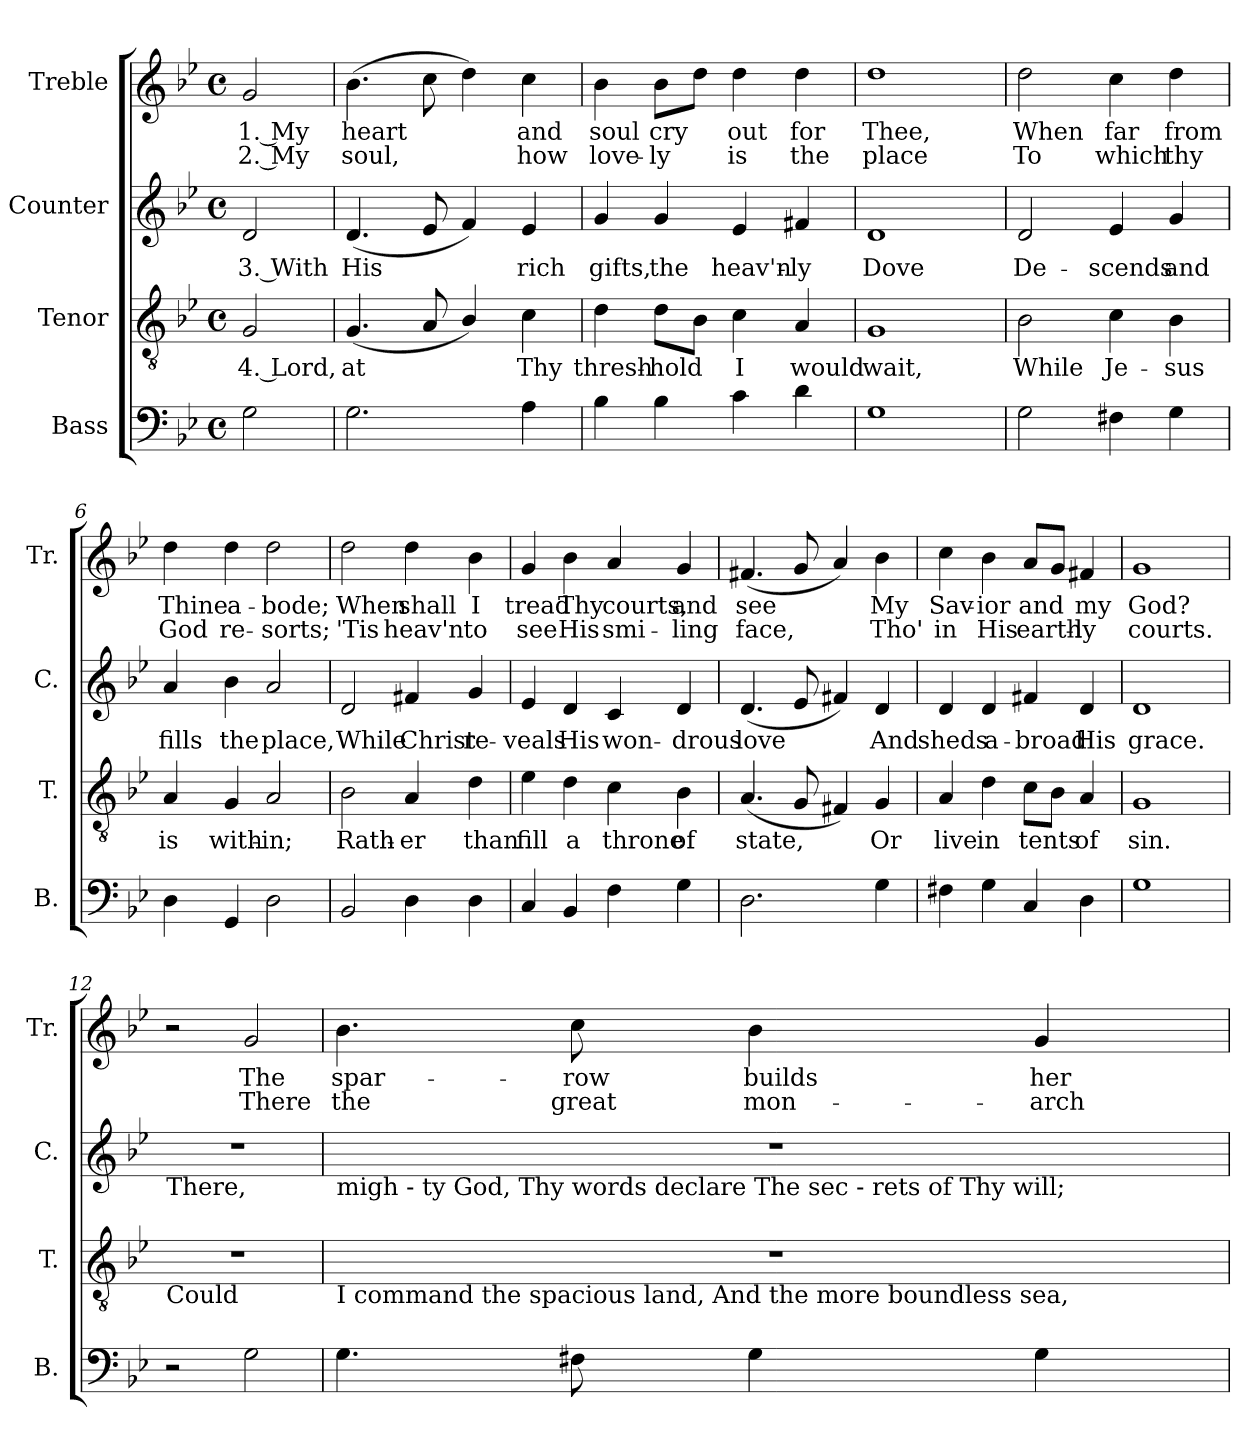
**kern	**kern	**text	**kern	**text	**kern	**text	**text
*part4	*part3	*part3	*part2	*part2	*part1	*part1	*part1
*staff4	*staff3	*staff3	*staff2	*staff2	*staff1	*staff1	*staff1
*I"Bass	*I"Tenor	*	*I"Counter	*	*I"Treble	*	*
*I'B.	*I'T.	*	*I'C.	*	*I'Tr.	*	*
*clefF4	*clefGv2	*	*clefG2	*	*clefG2	*	*
*k[b-e-]	*k[b-e-]	*	*k[b-e-]	*	*k[b-e-]	*	*
*M4/4	*M4/4	*	*M4/4	*	*M4/4	*	*
*met(c)	*met(c)	*	*met(c)	*	*met(c)	*	*
=1	=1	=1	=1	=1	=1	=1	=1
2G\	2G/	4. Lord,	2d/	3. With	2g/	1. My	2. My
=2	=2	=2	=2	=2	=2	=2	=2
2.G\	(4.G/	at	(4.d/	His	(4.b-\	heart	soul,
.	8A/	.	8e-/	.	8cc\	.	.
.	4B-/)	.	4f/)	.	4dd\)	.	.
4A\	4c\	Thy	4e-/	rich	4cc\	and	how
=3	=3	=3	=3	=3	=3	=3	=3
4B-\	4d\	thresh-	4g/	gifts,	4b-\	soul	love-
4B-\	8d\L	-hold	4g/	the	8b-\L	cry	-ly
.	8B-\J	.	.	.	8dd\J	.	.
4c\	4c\	I	4e-/	heav'n-	4dd\	out	is
4d\	4A/	would	4f#X/	-ly	4dd\	for	the
=4	=4	=4	=4	=4	=4	=4	=4
1G	1G	wait,	1d	Dove	1dd	Thee,	place
=5	=5	=5	=5	=5	=5	=5	=5
2G\	2B-\	While	2d/	De-	2dd\	When	To
4F#X\	4c\	Je-	4e-/	-scends	4cc\	far	which
4G\	4B-\	-sus	4g/	and	4dd\	from	thy
=6	=6	=6	=6	=6	=6	=6	=6
4D\	4A/	is	4a/	fills	4dd\	Thine	God
4GG/	4G/	with-	4b-\	the	4dd\	a-	re-
2D\	2A/	-in;	2a/	place,	2dd\	-bode;	-sorts;
!!LO:LB:g=z
=7	=7	=7	=7	=7	=7	=7	=7
2BB-/	2B-\	Rath-	2d/	While	2dd\	When	'Tis
4D\	4A/	-er	4f#X/	Christ	4dd\	shall	heav'n
4D\	4d\	than	4g/	re-	4b-\	I	to
=8	=8	=8	=8	=8	=8	=8	=8
4C/	4e-\	fill	4e-/	-veals	4g/	tread	see
4BB-/	4d\	a	4d/	His	4b-\	Thy	His
4F\	4c\	throne	4c/	won-	4a/	courts,	smi-
4G\	4B-\	of	4d/	-drous	4g/	and	-ling
=9	=9	=9	=9	=9	=9	=9	=9
2.D\	(4.A/	state,	(4.d/	love	(4.f#X/	see	face,
.	8G/	.	8e-/	.	8g/	.	.
.	4F#X/)	.	4f#X/)	.	4a/)	.	.
4G\	4G/	Or	4d/	And	4b-\	My	Tho'
=10	=10	=10	=10	=10	=10	=10	=10
4F#X\	4A/	live	4d/	sheds	4cc\	Sav-	in
4G\	4d\	in	4d/	a-	4b-\	-ior	His
4C/	8c\L	tents	4f#X/	-broad	8a/L	and	earth-
.	8B-\J	.	.	.	8g/J	.	.
4D\	4A/	of	4d/	His	4f#X/	my	-ly
=11	=11	=11	=11	=11	=11	=11	=11
1G	1G	sin.	1d	grace.	1g	God?	courts.
=12	=12	=12	=12	=12	=12	=12	=12
!	!	!	!LO:TX:b:t=There,	!	!	!	!
!	!LO:TX:b:t=Could	!	!	!	!	!	!
2r	1r	.	1r	.	2r	.	.
2G\	.	.	.	.	2g/	The	There
!!LO:LB:g=z
=13	=13	=13	=13	=13	=13	=13	=13
!	!	!	!LO:TX:b:t=migh  -  ty    God,    Thy    words  declare   The    sec - rets  of    Thy      will;	!	!	!	!
!	!LO:TX:b:t=I         command      the     spacious  land,  And   the  more  boundless     sea,	!	!	!	!	!	!
4.G\	1r	.	1r	.	4.b-\	spar-	the
8F#X\	.	.	.	.	8cc\	-row	great
4G\	.	.	.	.	4b-\	builds	mon-
4G\	.	.	.	.	4g/	her-	-arch
=	=	=	=	=	=	=	=
*-	*-	*-	*-	*-	*-	*-	*-
